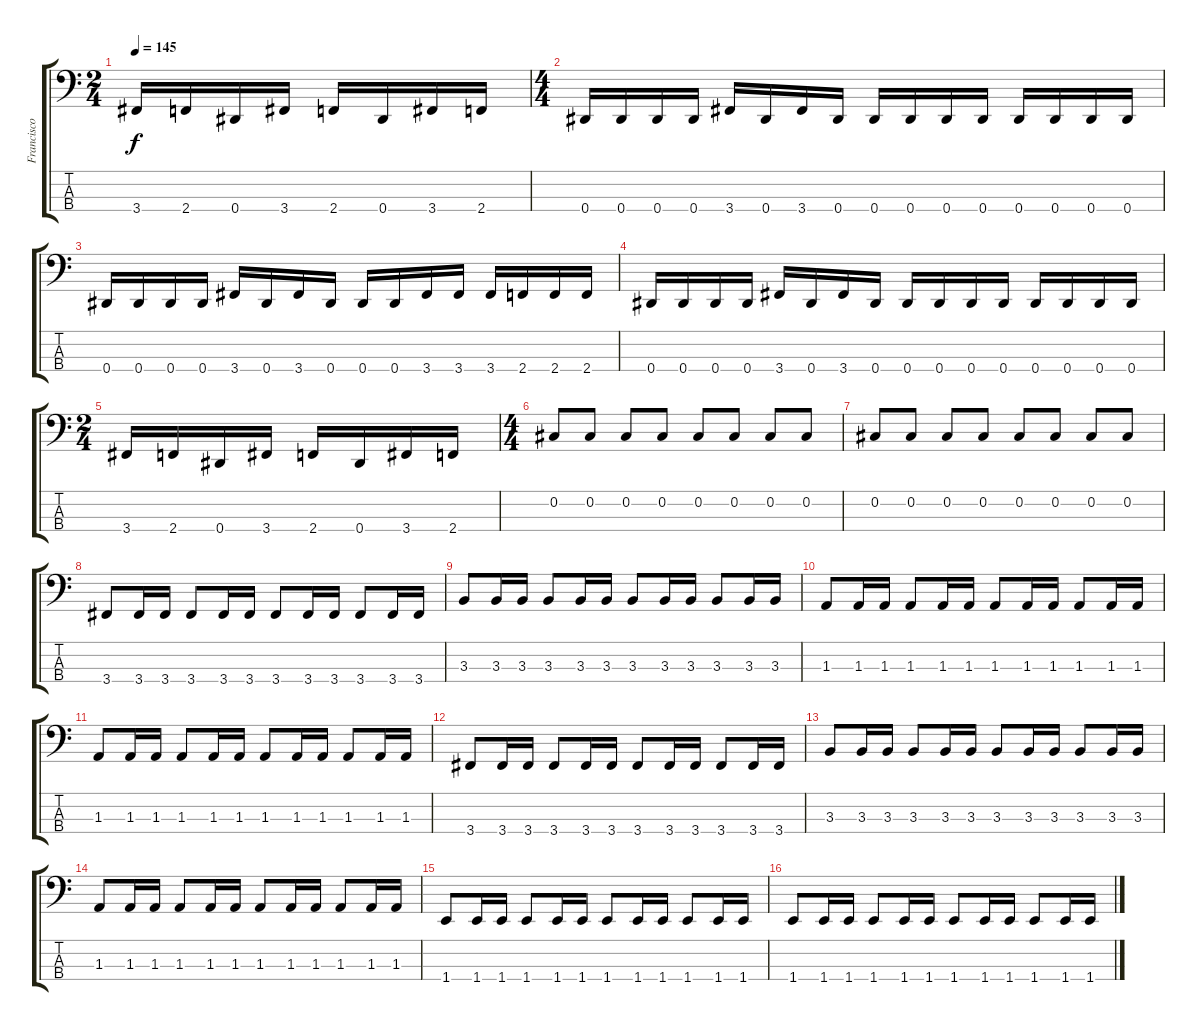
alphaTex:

\track ("Francisco Fidalgo" "Francisco ") {instrument electricbasspick}
\staff {score tabs}
\tuning (Gb2 Db2 Ab1 Eb1) {hide}
\ts (2 4)
\tempo 145
\clef f4
\ks c
3.4.16{dy f} 2.4.16 0.4.16 3.4.16 2.4.16 0.4.16 3.4.16 2.4.16 |
\ts (4 4)
0.4.16 0.4.16 0.4.16 0.4.16 3.4.16 0.4.16 3.4.16 0.4.16 0.4.16 0.4.16 0.4.16 0.4.16 0.4.16 0.4.16 0.4.16 0.4.16 |
0.4.16 0.4.16 0.4.16 0.4.16 3.4.16 0.4.16 3.4.16 0.4.16 0.4.16 0.4.16 3.4.16 3.4.16 3.4.16 2.4.16 2.4.16 2.4.16 |
0.4.16 0.4.16 0.4.16 0.4.16 3.4.16 0.4.16 3.4.16 0.4.16 0.4.16 0.4.16 0.4.16 0.4.16 0.4.16 0.4.16 0.4.16 0.4.16 |
\ts (2 4)
3.4.16 2.4.16 0.4.16 3.4.16 2.4.16 0.4.16 3.4.16 2.4.16 |
\ts (4 4)
0.2.8 0.2.8 0.2.8 0.2.8 0.2.8 0.2.8 0.2.8 0.2.8 |
0.2.8 0.2.8 0.2.8 0.2.8 0.2.8 0.2.8 0.2.8 0.2.8 |
3.4.8 3.4.16 3.4.16 3.4.8 3.4.16 3.4.16 3.4.8 3.4.16 3.4.16 3.4.8 3.4.16 3.4.16 |
3.3.8 3.3.16 3.3.16 3.3.8 3.3.16 3.3.16 3.3.8 3.3.16 3.3.16 3.3.8 3.3.16 3.3.16 |
1.3.8 1.3.16 1.3.16 1.3.8 1.3.16 1.3.16 1.3.8 1.3.16 1.3.16 1.3.8 1.3.16 1.3.16 |
1.3.8 1.3.16 1.3.16 1.3.8 1.3.16 1.3.16 1.3.8 1.3.16 1.3.16 1.3.8 1.3.16 1.3.16 |
3.4.8 3.4.16 3.4.16 3.4.8 3.4.16 3.4.16 3.4.8 3.4.16 3.4.16 3.4.8 3.4.16 3.4.16 |
3.3.8 3.3.16 3.3.16 3.3.8 3.3.16 3.3.16 3.3.8 3.3.16 3.3.16 3.3.8 3.3.16 3.3.16 |
1.3.8 1.3.16 1.3.16 1.3.8 1.3.16 1.3.16 1.3.8 1.3.16 1.3.16 1.3.8 1.3.16 1.3.16 |
1.4.8 1.4.16 1.4.16 1.4.8 1.4.16 1.4.16 1.4.8 1.4.16 1.4.16 1.4.8 1.4.16 1.4.16 |
1.4.8 1.4.16 1.4.16 1.4.8 1.4.16 1.4.16 1.4.8 1.4.16 1.4.16 1.4.8 1.4.16 1.4.16
